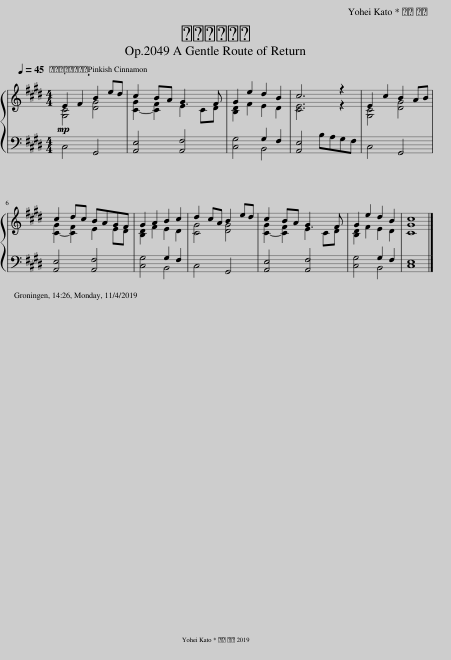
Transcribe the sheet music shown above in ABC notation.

X:1
%%score { ( 1 2 ) | ( 3 4 ) }
L:1/8
Q:1/4=45
M:4/4
I:linebreak $
K:E
V:1 treble
V:2 treble
V:3 bass
V:4 bass
V:1
!mp! [G,C]4 [DG]4 | [C-G]2 [CF]2 E2 CD | [B,D]2 F2 E2 D2 | [CE]6 z2 | [G,C]4 [DG]4 |$ %5
 [C-G]2 [CF]2 E2 ED | [B,D]2 F2 E2 D2 | [CG]4 [DG]4 | [C-G]2 [CF]2 E2 CD | [B,D]2 F2 E2 D2 | %10
 [CGc]8 |] %11
V:2
 E2 F2 B2 ed | c2 BA G3 F | G2 e2 d2 B2 | c6 z2 | E2 c2 B2 AB |$ %5
 c2 dc BAGF | G2 A2 B2 c2 | d2 cA B2 ed | c2 BA G3 F | G2 e2 d2 B2 | %10
 x8 |] %11
V:3
 C,4 G,,4 | [A,,E,]4 [A,,F,]4 | [C,G,]4 B,,4 | [A,,E,]4 B,A,G,F, | C,4 G,,4 |$ %5
 [A,,E,]4 [A,,F,]4 | [C,G,]4 B,,4 | C,4 G,,4 | [A,,E,]4 [A,,F,]4 | [C,G,]4 B,,4 | %10
 [C,E,]8 |] %11
V:4
 x8 | x8 | x4 G,2 F,2 | x8 | x8 |$ %5
 x8 | x4 G,2 F,2 | x8 | x8 | x4 G,2 F,2 | %10
 x8 |] %11
